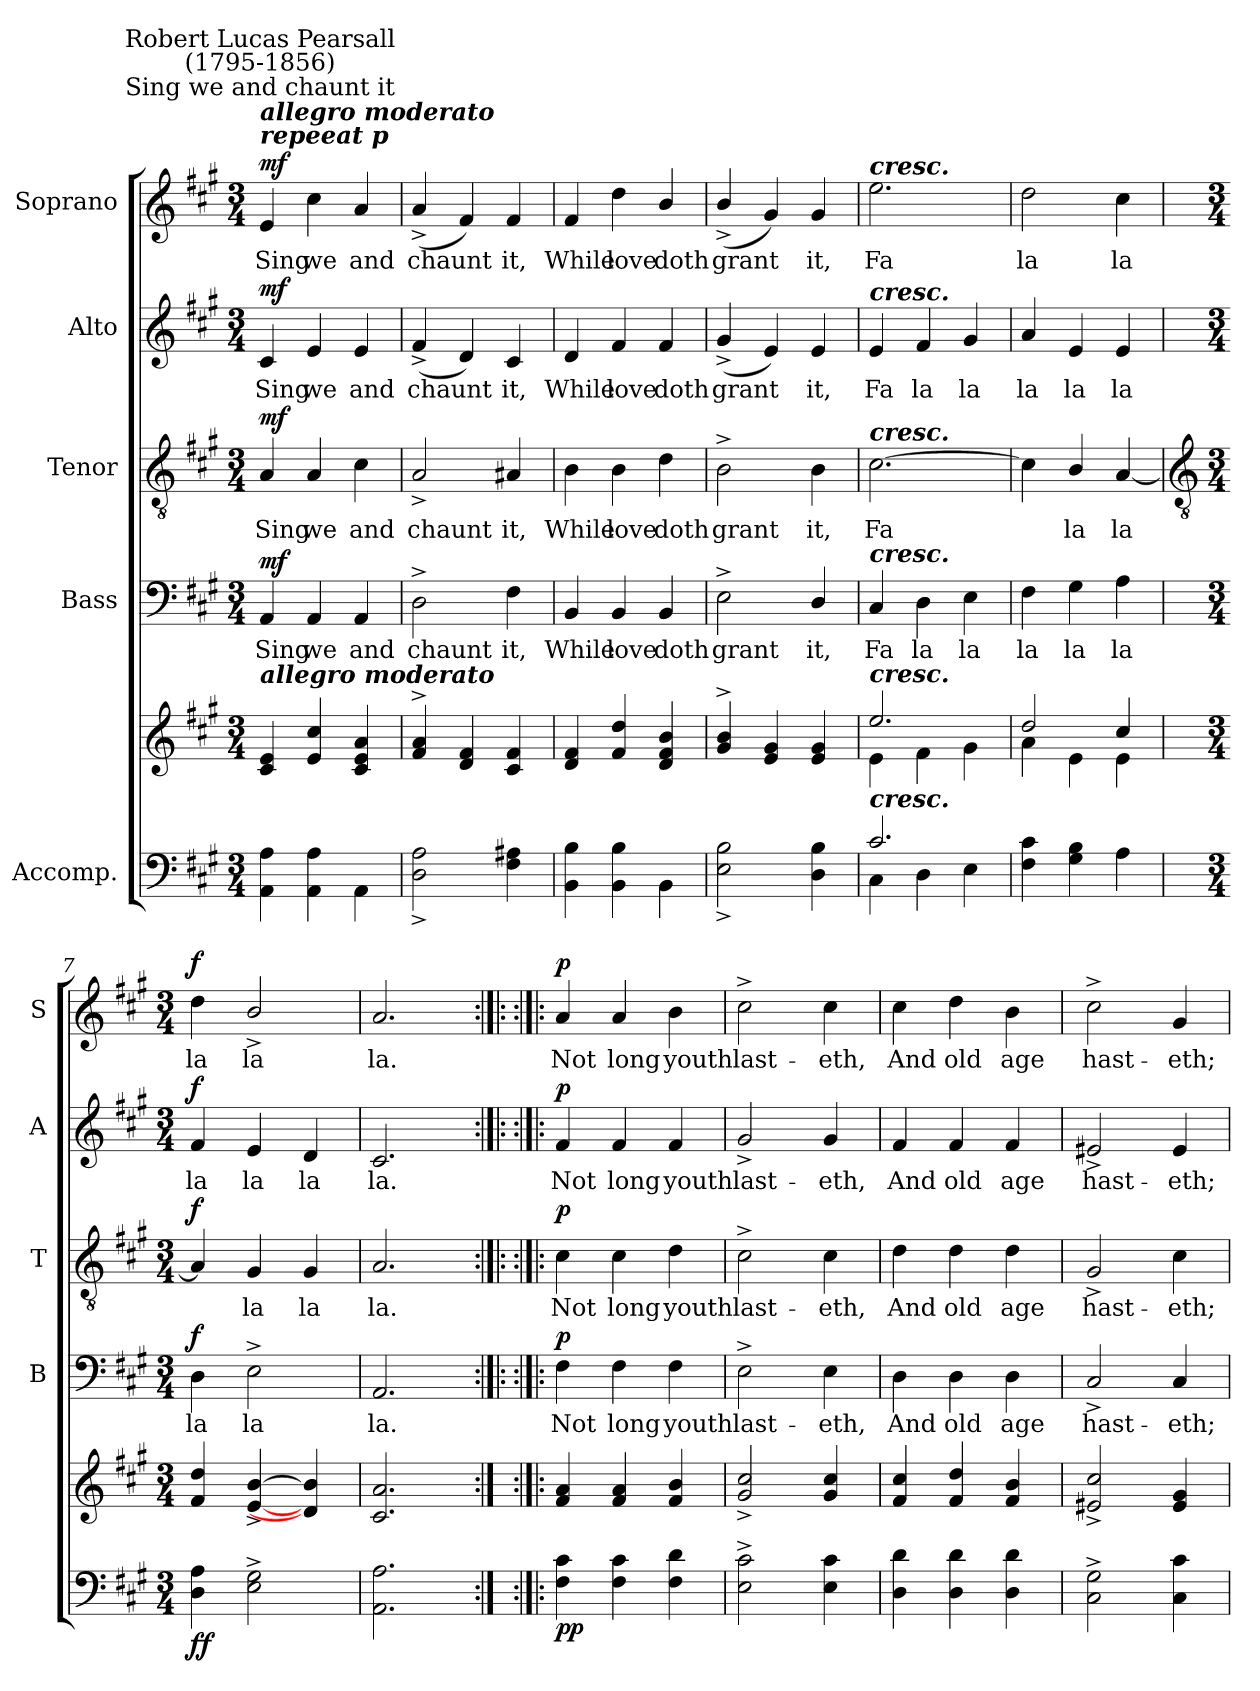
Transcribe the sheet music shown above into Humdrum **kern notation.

**kern	**kern	**dynam	**kern	**text	**dynam	**kern	**text	**dynam	**kern	**text	**dynam	**kern	**text	**dynam
*part5	*part5	*part5	*part4	*part4	*part4	*part3	*part3	*part3	*part2	*part2	*part2	*part1	*part1	*part1
*staff6	*staff5	*staff5/6	*staff4	*staff4	*staff4	*staff3	*staff3	*staff3	*staff2	*staff2	*staff2	*staff1	*staff1	*staff1
*I"Accomp.	*	*	*I"Bass	*	*	*I"Tenor	*	*	*I"Alto	*	*	*I"Soprano	*	*
*	*	*	*I'B	*	*	*I'T	*	*	*I'A	*	*	*I'S	*	*
*clefF4	*clefG2	*	*clefF4	*	*	*clefGv2	*	*	*clefG2	*	*	*clefG2	*	*
*k[f#c#g#]	*k[f#c#g#]	*	*k[f#c#g#]	*	*	*k[f#c#g#]	*	*	*k[f#c#g#]	*	*	*k[f#c#g#]	*	*
*A:	*A:	*	*A:	*	*	*A:	*	*	*A:	*	*	*A:	*	*
*M3/4	*M3/4	*	*M3/4	*	*	*M3/4	*	*	*M3/4	*	*	*M3/4	*	*
=1	=1	=1	=1	=1	=1	=1	=1	=1	=1	=1	=1	=1	=1	=1
*	*^	*	*	*	*	*	*	*	*	*	*	*	*	*
!	!	!	!	!	!	!	!	!	!	!	!	!	!LO:TX:a:Bi:t=allegro moderato\nrepeeat p	!	!
!	!	!	!	!	!	!	!	!	!	!	!	!	!LO:TX:a:cj:t=Sing we and chaunt it	!	!
!	!	!	!	!	!	!	!	!	!	!	!	!	!LO:TX:a:cj:t=Robert Lucas Pearsall\n(1795-1856)	!	!
!	!LO:TX:a:Bi:t=allegro moderato	!	!	!	!	!	!	!	!	!	!	!	!	!	!
!LO:N:vis=1	!	!LO:N:vis=1	!LO:DY:b=2	!	!LO:LY:b	!	!	!LO:LY:b	!	!	!LO:LY:b	!	!	!LO:LY:b	!
*^	*	*	*	*	*	*	*	*	*	*	*	*	*	*	*
!	!	!	!	!LO:DY:n=1:b	!	!	!LO:DY:b	!	!	!LO:DY:b	!	!	!LO:DY:b	!	!	!LO:DY:b
2.ryy	4AA\ 4A\	4c#/ 4e/	2.ryy	mf mf	4AA	Sing	mf	4A	Sing	mf	4c#	Sing	mf	4e	Sing	mf
!	!	!	!	!	!	!LO:LY:b	!	!	!LO:LY:b	!	!	!LO:LY:b	!	!	!LO:LY:b	!
.	4AA\ 4A\	4e/ 4cc#/	.	.	4AA	we	.	4A	we	.	4e	we	.	4cc#	we	.
!	!	!	!	!	!	!LO:LY:b	!	!	!LO:LY:b	!	!	!LO:LY:b	!	!	!LO:LY:b	!
.	4AA\	4c#/ 4e/ 4a/	.	.	4AA	and	.	4c#	and	.	4e	and	.	4a	and	.
=2	=2	=2	=2	=2	=2	=2	=2	=2	=2	=2	=2	=2	=2	=2	=2	=2
!LO:N:vis=1	!	!	!LO:N:vis=1	!	!	!LO:LY:b	!	!	!LO:LY:b	!	!	!LO:LY:b	!	!	!LO:LY:b	!
2.ryy	2D\^ 2A\^	4f#/^ 4a/^	2.ryy	.	2D^	chaunt	.	2A^	chaunt	.	(<4f#^	chaunt	.	(<4a^	chaunt	.
.	.	4d/ 4f#/	.	.	.	.	.	.	.	.	4d)	.	.	4f#)	.	.
!	!	!	!	!	!	!LO:LY:b	!	!	!LO:LY:b	!	!	!LO:LY:b	!	!	!LO:LY:b	!
.	4F#\ 4A#X\	4c#/ 4f#/	.	.	4F#	it,	.	4A#X	it,	.	4c#	it,	.	4f#	it,	.
=3	=3	=3	=3	=3	=3	=3	=3	=3	=3	=3	=3	=3	=3	=3	=3	=3
!LO:N:vis=1	!	!	!LO:N:vis=1	!	!	!LO:LY:b	!	!	!LO:LY:b	!	!	!LO:LY:b	!	!	!LO:LY:b	!
2.ryy	4BB\ 4B\	4d/ 4f#/	2.ryy	.	4BB	While	.	4B	While	.	4d	While	.	4f#	While	.
!	!	!	!	!	!	!LO:LY:b	!	!	!LO:LY:b	!	!	!LO:LY:b	!	!	!LO:LY:b	!
.	4BB\ 4B\	4f#/ 4dd/	.	.	4BB	love	.	4B	love	.	4f#	love	.	4dd	love	.
!	!	!	!	!	!	!LO:LY:b	!	!	!LO:LY:b	!	!	!LO:LY:b	!	!	!LO:LY:b	!
.	4BB\	4d/ 4f#/ 4b/	.	.	4BB	doth	.	4d	doth	.	4f#	doth	.	4b/	doth	.
=4	=4	=4	=4	=4	=4	=4	=4	=4	=4	=4	=4	=4	=4	=4	=4	=4
!LO:N:vis=1	!	!	!LO:N:vis=1	!	!	!LO:LY:b	!	!	!LO:LY:b	!	!	!LO:LY:b	!	!	!LO:LY:b	!
2.ryy	2E\^ 2B\^	4g#/^ 4b/^	2.ryy	.	2E^	grant	.	2B^	grant	.	(<4g#^	grant	.	(<4b^/	grant	.
.	.	4e/ 4g#/	.	.	.	.	.	.	.	.	4e)	.	.	4g#)	.	.
!	!	!	!	!	!	!LO:LY:b	!	!	!LO:LY:b	!	!	!LO:LY:b	!	!	!LO:LY:b	!
.	4D\ 4B\	4e/ 4g#/	.	.	4D/	it,	.	4B	it,	.	4e	it,	.	4g#	it,	.
=5	=5	=5	=5	=5	=5	=5	=5	=5	=5	=5	=5	=5	=5	=5	=5	=5
!	!	!	!	!	!	!	!	!	!	!	!	!	!	!LO:TX:a:Bi:t=cresc.	!	!
!	!	!	!	!	!	!	!	!	!	!	!LO:TX:a:Bi:t=cresc.	!	!	!	!	!
!	!	!	!	!	!	!	!	!LO:TX:a:Bi:t=cresc.	!	!	!	!	!	!	!	!
!	!	!	!	!	!LO:TX:a:Bi:t=cresc.	!	!	!	!	!	!	!	!	!	!	!
!	!	!LO:TX:a:Bi:t=cresc.	!	!	!	!	!	!	!	!	!	!	!	!	!	!
!LO:TX:a:Bi:t=cresc.	!	!	!	!	!	!	!	!	!	!	!	!	!	!	!	!
!	!	!	!	!	!	!LO:LY:b	!	!	!LO:LY:b	!	!	!LO:LY:b	!	!	!LO:LY:b	!
2.c#/	4C#\	2.ee/	4e\	.	4C#	Fa	.	[2.c#	Fa	.	4e	Fa	.	2.ee	Fa	.
!	!	!	!	!	!	!LO:LY:b	!	!	!	!	!	!LO:LY:b	!	!	!	!
.	4D\	.	4f#\	.	4D	la	.	.	.	.	4f#	la	.	.	.	.
!	!	!	!	!	!	!LO:LY:b	!	!	!	!	!	!LO:LY:b	!	!	!	!
.	4E\	.	4g#\	.	4E	la	.	.	.	.	4g#	la	.	.	.	.
=6	=6	=6	=6	=6	=6	=6	=6	=6	=6	=6	=6	=6	=6	=6	=6	=6
!	!	!	!	!	!	!LO:LY:b	!	!	!	!	!	!LO:LY:b	!	!	!LO:LY:b	!
2.ryy	4F#\ 4c#\	2dd/	4a\	.	4F#	la	.	4c#]	.	.	4a	la	.	2dd	la	.
!	!	!	!	!	!	!LO:LY:b	!	!	!LO:LY:b	!	!	!LO:LY:b	!	!	!	!
.	4G#\ 4B\	.	4e\	.	4G#	la	.	4B/	la	.	4e	la	.	.	.	.
!	!	!	!	!	!	!LO:LY:b	!	!	!LO:LY:b	!	!	!LO:LY:b	!	!	!LO:LY:b	!
.	4A\	4cc#/	4e\	.	4A	la	.	[4A	la	.	4e	la	.	4cc#	la	.
*v	*v	*	*	*	*	*	*	*	*	*	*	*	*	*	*	*
*	*v	*v	*	*	*	*	*	*	*	*	*	*	*	*	*
!!LO:LB:g=z
=7	=7	=7	=7	=7	=7	=7	=7	=7	=7	=7	=7	=7	=7	=7
*	*	*	*	*	*	*clefGv2	*	*	*	*	*	*	*	*
*M3/4	*M3/4	*	*M3/4	*	*	*M3/4	*	*	*M3/4	*	*	*M3/4	*	*
*^	*^	*	*	*	*	*	*	*	*	*	*	*	*	*
!	!	!	!	!LO:DY:b=2	!	!LO:LY:b	!	!	!	!	!	!LO:LY:b	!	!	!LO:LY:b	!
!	!	!	!	!LO:DY:n=1:b	!	!	!LO:DY:b	!	!	!LO:DY:b	!	!	!LO:DY:b	!	!	!LO:DY:b
*v	*v	*	*	*	*	*	*	*	*	*	*	*	*	*	*	*
*	*v	*v	*	*	*	*	*	*	*	*	*	*	*	*	*
4D 4A	4f# 4dd	f f	4D	la	f	4A]	.	f	4f#	la	f	4dd	la	f
!	!	!	!	!LO:LY:b	!	!	!LO:LY:b	!	!	!LO:LY:b	!	!	!LO:LY:b	!
2E^ 2G#^	[4e/^ [4b/^	.	2E^	la	.	4G#	la	.	4e	la	.	2b^/	la	.
!	!	!	!	!	!	!	!LO:LY:b	!	!	!LO:LY:b	!	!	!	!
.	4d] 4b]	.	.	.	.	4G#	la	.	4d	la	.	.	.	.
=8	=8	=8	=8	=8	=8	=8	=8	=8	=8	=8	=8	=8	=8	=8
!	!	!	!	!LO:LY:b	!	!	!LO:LY:b	!	!	!LO:LY:b	!	!	!LO:LY:b	!
2.AA 2.A	2.c# 2.a	.	2.AA	la.	.	2.A	la.	.	2.c#	la.	.	2.a	la.	.
=9:|!	=9:|!	=9:|!|:	=9:|!|:	=9:|!|:	=9:|!|:	=9:|!|:	=9:|!|:	=9:|!|:	=9:|!|:	=9:|!|:	=9:|!|:	=9:|!|:	=9:|!|:	=9:|!|:
!	!	!LO:DY:b=2	!	!LO:LY:b	!	!	!LO:LY:b	!	!	!LO:LY:b	!	!	!LO:LY:b	!
!	!	!LO:DY:n=1:b	!	!	!LO:DY:b	!	!	!LO:DY:b	!	!	!LO:DY:b	!	!	!LO:DY:b
4F# 4c#	4f# 4a	p p	4F#	Not	p	4c#	Not	p	4f#	Not	p	4a	Not	p
!	!	!	!	!LO:LY:b	!	!	!LO:LY:b	!	!	!LO:LY:b	!	!	!LO:LY:b	!
4F# 4c#	4f# 4a	.	4F#	long	.	4c#	long	.	4f#	long	.	4a	long	.
!	!	!	!	!LO:LY:b	!	!	!LO:LY:b	!	!	!LO:LY:b	!	!	!LO:LY:b	!
4F# 4d	4f# 4b	.	4F#	youth	.	4d	youth	.	4f#	youth	.	4b	youth	.
=10	=10	=10	=10	=10	=10	=10	=10	=10	=10	=10	=10	=10	=10	=10
!	!	!	!	!LO:LY:b	!	!	!LO:LY:b	!	!	!LO:LY:b	!	!	!LO:LY:b	!
2E^ 2c#^	2g#^ 2cc#^	.	2E^	last-	.	2c#^	last-	.	2g#^	last-	.	2cc#^	last-	.
!	!	!	!	!LO:LY:b	!	!	!LO:LY:b	!	!	!LO:LY:b	!	!	!LO:LY:b	!
4E 4c#	4g# 4cc#	.	4E	-eth,	.	4c#	-eth,	.	4g#	-eth,	.	4cc#	-eth,	.
=11	=11	=11	=11	=11	=11	=11	=11	=11	=11	=11	=11	=11	=11	=11
!	!	!	!	!LO:LY:b	!	!	!LO:LY:b	!	!	!LO:LY:b	!	!	!LO:LY:b	!
4D 4d	4f# 4cc#	.	4D	And	.	4d	And	.	4f#	And	.	4cc#	And	.
!	!	!	!	!LO:LY:b	!	!	!LO:LY:b	!	!	!LO:LY:b	!	!	!LO:LY:b	!
4D 4d	4f# 4dd	.	4D	old	.	4d	old	.	4f#	old	.	4dd	old	.
!	!	!	!	!LO:LY:b	!	!	!LO:LY:b	!	!	!LO:LY:b	!	!	!LO:LY:b	!
4D 4d	4f# 4b	.	4D	age	.	4d	age	.	4f#	age	.	4b	age	.
=12	=12	=12	=12	=12	=12	=12	=12	=12	=12	=12	=12	=12	=12	=12
!	!	!	!	!LO:LY:b	!	!	!LO:LY:b	!	!	!LO:LY:b	!	!	!LO:LY:b	!
2C#^ 2G#^	2e#X^ 2cc#^	.	2C#^	hast-	.	2G#^	hast-	.	2e#X^	hast-	.	2cc#^	hast-	.
!	!	!	!	!LO:LY:b	!	!	!LO:LY:b	!	!	!LO:LY:b	!	!	!LO:LY:b	!
4C# 4c#	4e# 4g#	.	4C#	-eth;	.	4c#	-eth;	.	4e#	-eth;	.	4g#	-eth;	.
=	=	=	=	=	=	=	=	=	=	=	=	=	=	=
*-	*-	*-	*-	*-	*-	*-	*-	*-	*-	*-	*-	*-	*-	*-
